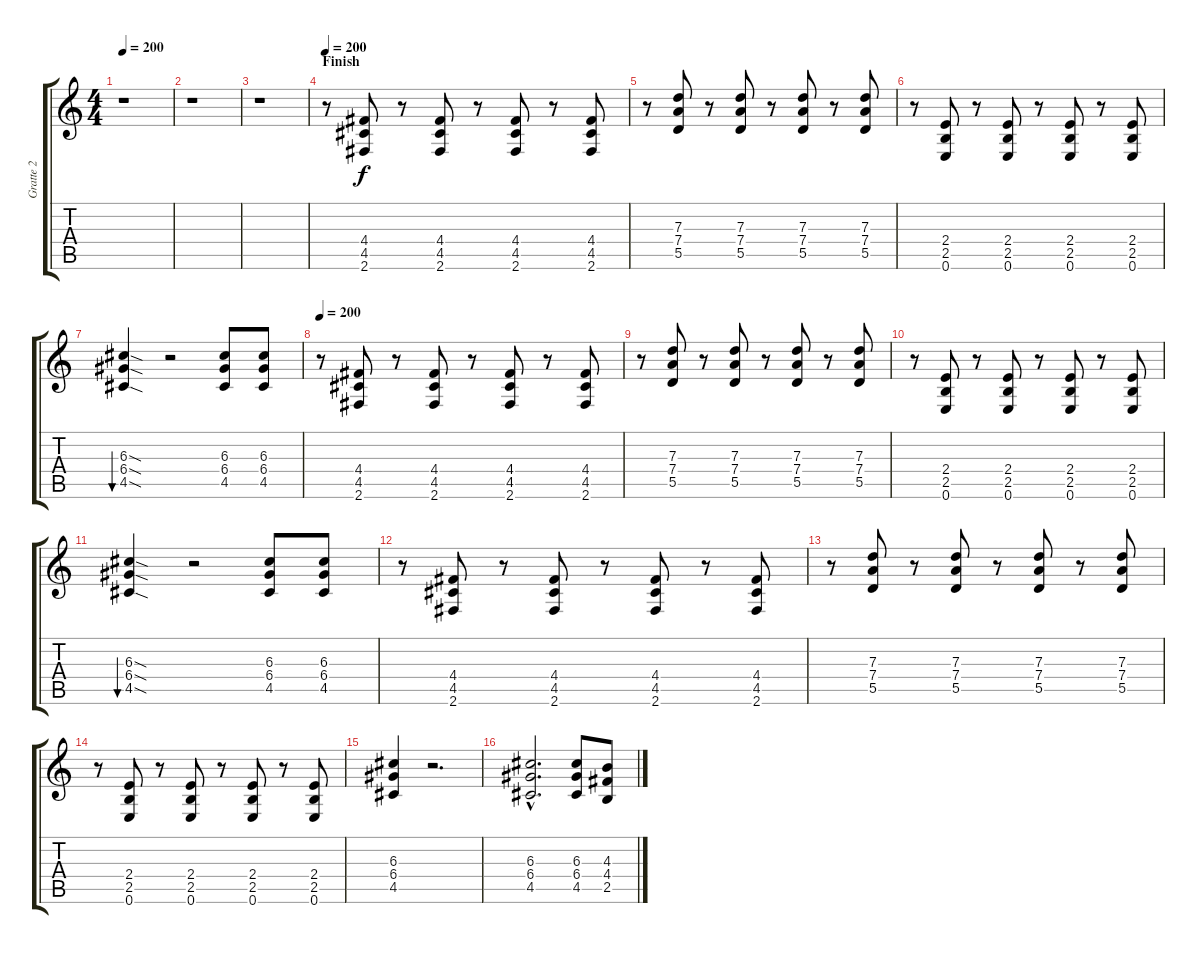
\track ("Gratte 2" "Gratte 2") {instrument distortionguitar}
\staff {score tabs}
\tuning (E4 B3 G3 D3 A2 E2) {hide}
\ts (4 4)
\tempo 200
\clef g2
\ks c
r.1{dy f} |
r.1 |
r.1 |
\section ("" "Finish")
\tempo 200
r.8{instrument distortionguitar} (4.4 4.5 2.6).8 r.8 (4.4 4.5 2.6).8 r.8 (4.4 4.5 2.6).8 r.8 (4.4 4.5 2.6).8 |
r.8 (7.3 7.4 5.5).8 r.8 (7.3 7.4 5.5).8 r.8 (7.3 7.4 5.5).8 r.8 (7.3 7.4 5.5).8 |
r.8 (2.4 2.5 0.6).8 r.8 (2.4 2.5 0.6).8 r.8 (2.4 2.5 0.6).8 r.8 (2.4 2.5 0.6).8 |
(6.3{sod} 6.4{sod} 4.5{sod}).4{bu 60} r.2 (6.3 6.4 4.5).8 (6.3 6.4 4.5).8 |
\tempo 200
r.8{instrument distortionguitar} (4.4 4.5 2.6).8 r.8 (4.4 4.5 2.6).8 r.8 (4.4 4.5 2.6).8 r.8 (4.4 4.5 2.6).8 |
r.8 (7.3 7.4 5.5).8 r.8 (7.3 7.4 5.5).8 r.8 (7.3 7.4 5.5).8 r.8 (7.3 7.4 5.5).8 |
r.8 (2.4 2.5 0.6).8 r.8 (2.4 2.5 0.6).8 r.8 (2.4 2.5 0.6).8 r.8 (2.4 2.5 0.6).8 |
(6.3{sod} 6.4{sod} 4.5{sod}).4{bu 60} r.2 (6.3 6.4 4.5).8 (6.3 6.4 4.5).8 |
r.8 (4.4 4.5 2.6).8 r.8 (4.4 4.5 2.6).8 r.8 (4.4 4.5 2.6).8 r.8 (4.4 4.5 2.6).8 |
r.8 (7.3 7.4 5.5).8 r.8 (7.3 7.4 5.5).8 r.8 (7.3 7.4 5.5).8 r.8 (7.3 7.4 5.5).8 |
r.8 (2.4 2.5 0.6).8 r.8 (2.4 2.5 0.6).8 r.8 (2.4 2.5 0.6).8 r.8 (2.4 2.5 0.6).8 |
(6.3 6.4 4.5).4 r.2{d} |
(6.3{hac} 6.4{hac} 4.5{hac}).2{d} (6.3 6.4 4.5).8 (4.3 4.4 2.5).8
